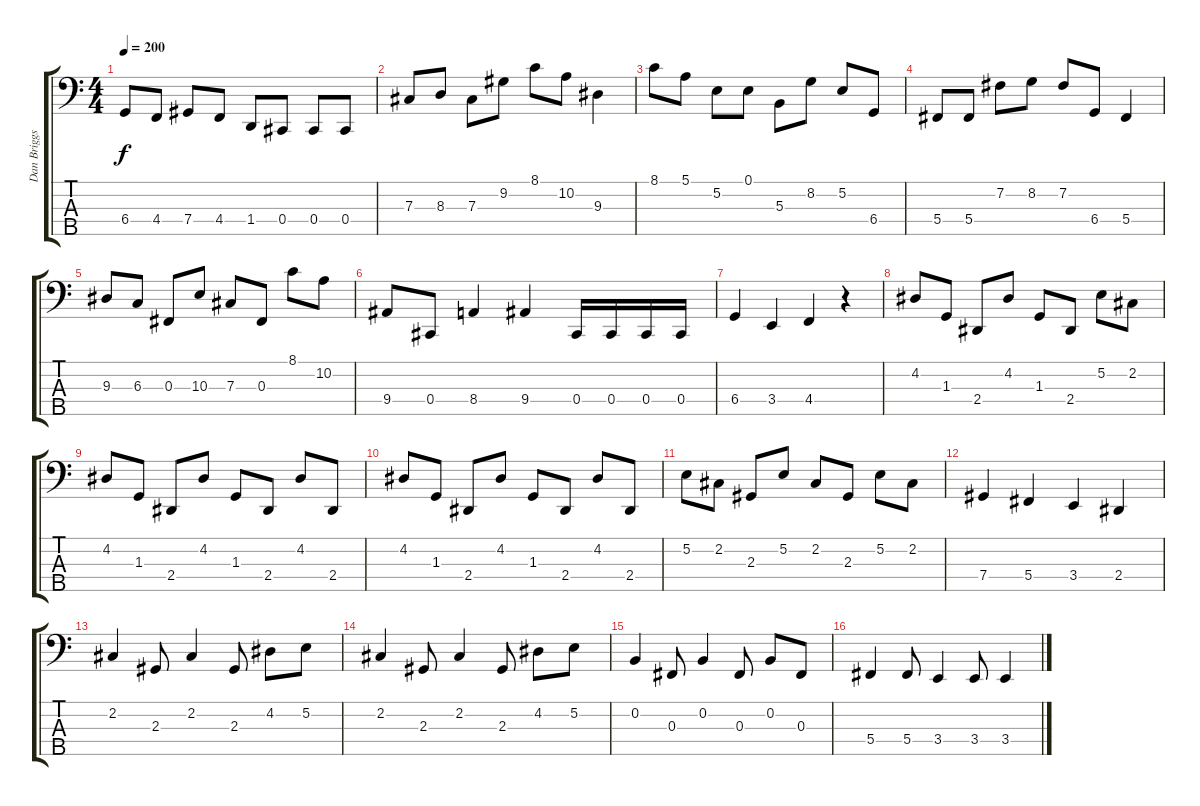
\track ("Dan Briggs" "Dan Briggs") {instrument electricbassfinger}
\staff {score tabs}
\tuning (E2 B1 Gb1 Db1 Ab0) {hide}
\ts (4 4)
\tempo 200
\clef f4
\ks c
6.4.8{dy f} 4.4.8 7.4.8 4.4.8 1.4.8 0.4.8 0.4.8 0.4.8 |
7.3.8 8.3.8 7.3.8 9.2.8 8.1.8 10.2.8 9.3.4 |
8.1.8 5.1.8 5.2.8 0.1.8 5.3.8 8.2.8 5.2.8 6.4.8 |
5.4.8 5.4.8 7.2.8 8.2.8 7.2.8 6.4.8 5.4.4 |
9.3.8 6.3.8 0.3.8 10.3.8 7.3.8 0.3.8 8.1.8 10.2.8 |
9.4.8 0.4.8 8.4.4 9.4.4 0.4.16 0.4.16 0.4.16 0.4.16 |
6.4.4 3.4.4 4.4.4 r.4 |
4.2.8 1.3.8 2.4.8 4.2.8 1.3.8 2.4.8 5.2.8 2.2.8 |
4.2.8 1.3.8 2.4.8 4.2.8 1.3.8 2.4.8 4.2.8 2.4.8 |
4.2.8 1.3.8 2.4.8 4.2.8 1.3.8 2.4.8 4.2.8 2.4.8 |
5.2.8 2.2.8 2.3.8 5.2.8 2.2.8 2.3.8 5.2.8 2.2.8 |
7.4.4 5.4.4 3.4.4 2.4.4 |
2.2.4 2.3.8 2.2.4 2.3.8 4.2.8 5.2.8 |
2.2.4 2.3.8 2.2.4 2.3.8 4.2.8 5.2.8 |
0.2.4 0.3.8 0.2.4 0.3.8 0.2.8 0.3.8 |
5.4.4 5.4.8 3.4.4 3.4.8 3.4.4
